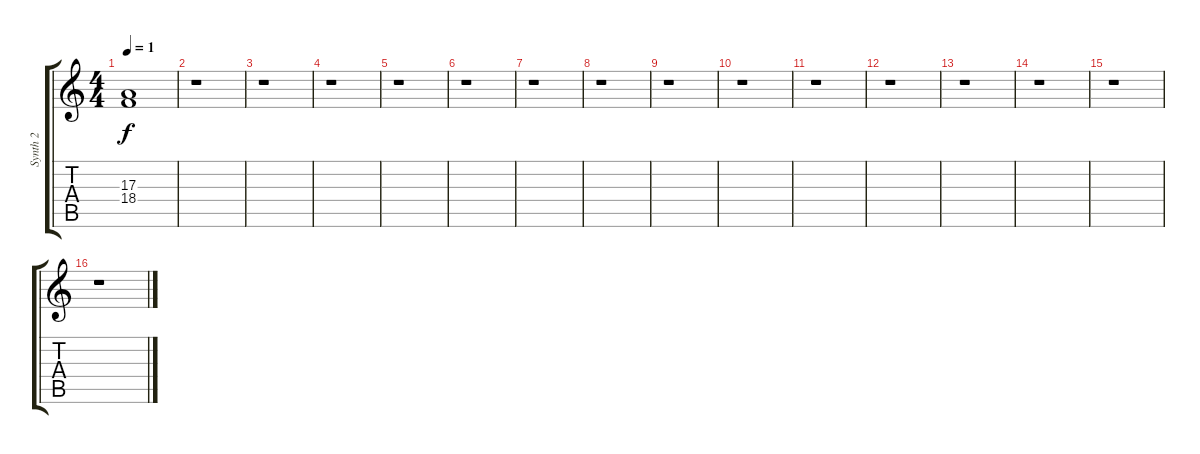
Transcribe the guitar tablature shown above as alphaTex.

\track ("Synth 2" "Synth 2") {instrument pad2warm}
\staff {score tabs}
\tuning (C4 Bb3 E3 B2 Gb2 Db2) {hide}
\ts (4 4)
\tempo 1
\clef g2
\ks c
(17.3 18.4).1{dy f} |
r.1 |
r.1 |
r.1 |
r.1 |
r.1 |
r.1 |
r.1 |
r.1 |
r.1 |
r.1 |
r.1 |
r.1 |
r.1 |
r.1 |
r.1
